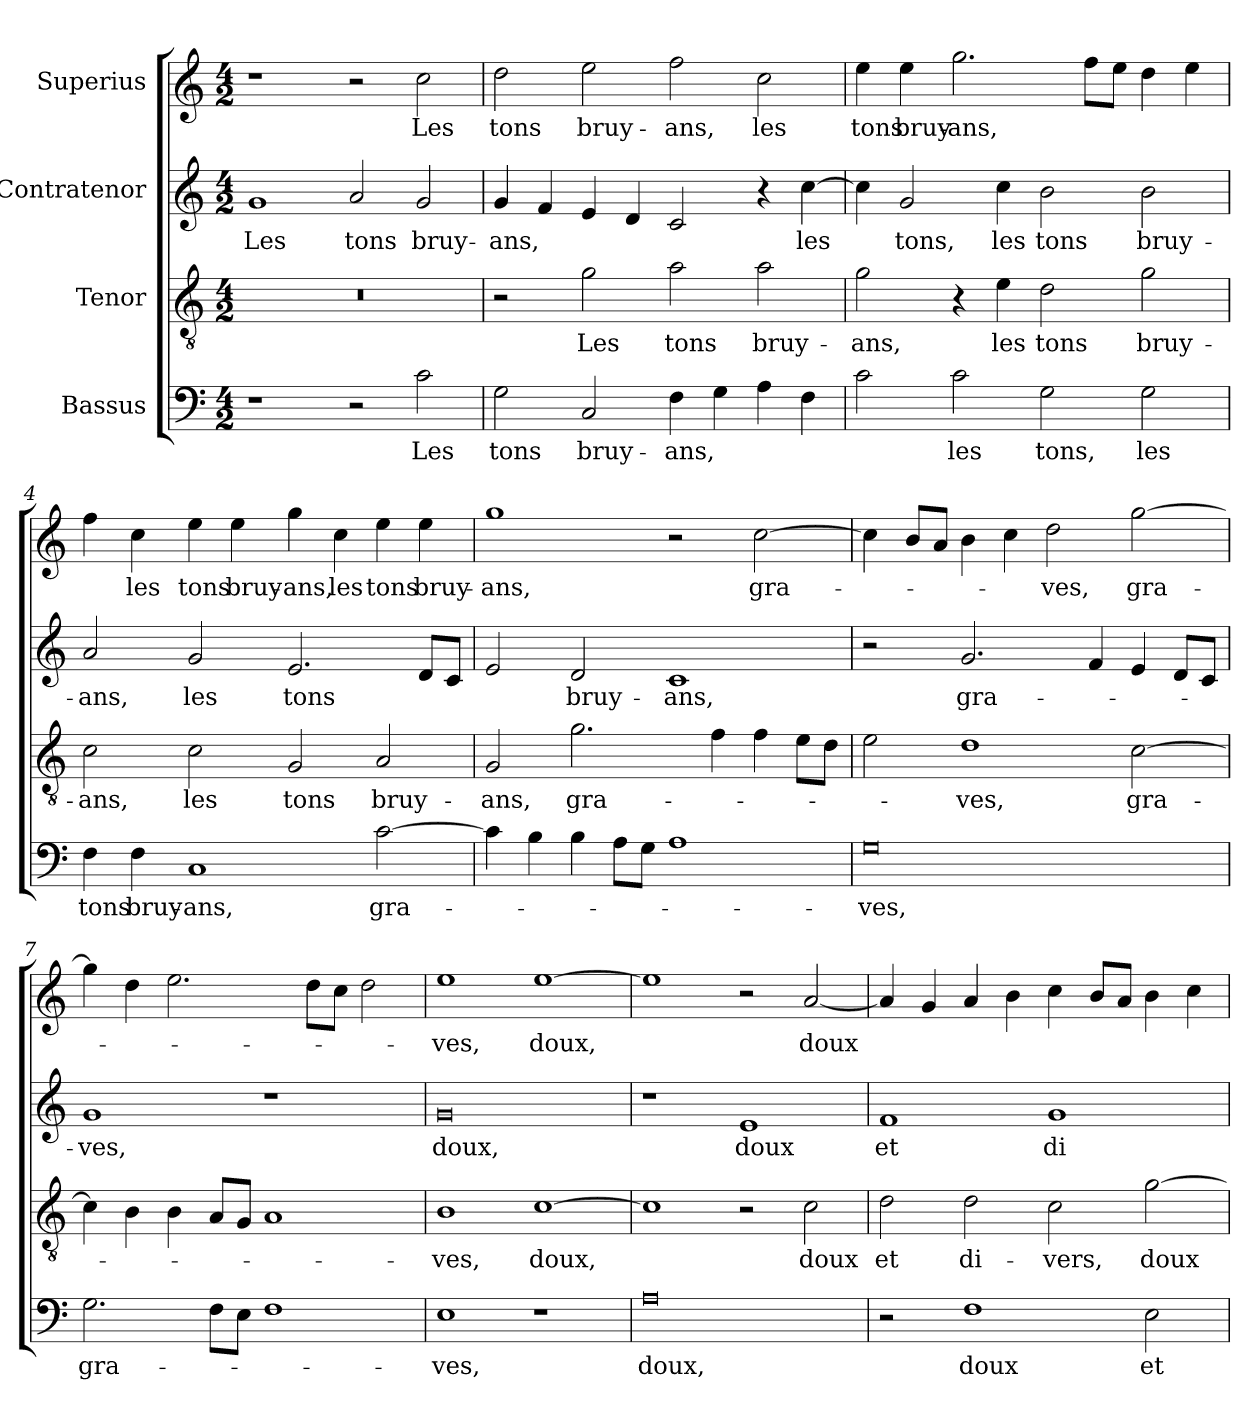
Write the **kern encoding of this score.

**kern	**text	**kern	**text	**kern	**text	**kern	**text
*part4	*part4	*part3	*part3	*part2	*part2	*part1	*part1
*staff4	*staff4	*staff3	*staff3	*staff2	*staff2	*staff1	*staff1
*I"Bassus	*	*I"Tenor	*	*I"Contratenor	*	*I"Superius	*
*clefF4	*	*clefGv2	*	*clefG2	*	*clefG2	*
*	*	*ITrd7c12	*	*	*	*	*
*k[]	*	*k[]	*	*k[]	*	*k[]	*
*C:	*	*C:	*	*C:	*	*C:	*
*M4/2	*	*M4/2	*	*M4/2	*	*M4/2	*
=1	=1	=1	=1	=1	=1	=1	=1
1r	.	0r	.	1g/	Les	1r	.
2r	.	.	.	2a/	tons	2r	.
2c\	Les	.	.	2g/	bruy-	2cc\	Les
=2	=2	=2	=2	=2	=2	=2	=2
2G\	tons	2r	.	4g/	-ans,	2dd\	tons
.	.	.	.	4f/	.	.	.
2C/	bruy-	2G\	Les	4e/	.	2ee\	bruy-
.	.	.	.	4d/	.	.	.
4F\	-ans,	2A\	tons	2c/	.	2ff\	-ans,
4G\	.	.	.	.	.	.	.
4A\	.	2A\	bruy-	4r	.	2cc\	les
4F\	.	.	.	[4cc\	les	.	.
=3	=3	=3	=3	=3	=3	=3	=3
2c\	.	2G\	-ans,	4cc\]	.	4ee\	tons
.	.	.	.	2g/	tons,	4ee\	bruy-
2c\	les	4r	.	.	.	2.gg\	-ans,
.	.	4E\	les	4cc\	les	.	.
2G\	tons,	2D\	tons	2b\	tons	.	.
.	.	.	.	.	.	8ff\L	.
.	.	.	.	.	.	8ee\J	.
2G\	les	2G\	bruy-	2b\	bruy-	4dd\	.
.	.	.	.	.	.	4ee\	.
!!LO:LB:g=z
=4	=4	=4	=4	=4	=4	=4	=4
4F\	tons	2C\	-ans,	2a/	-ans,	4ff\	.
4F\	bruy-	.	.	.	.	4cc\	les
1C/	-ans,	2C\	les	2g/	les	4ee\	tons
.	.	.	.	.	.	4ee\	bruy-
.	.	2GG/	tons	2.e/	tons	4gg\	-ans,
.	.	.	.	.	.	4cc\	les
[2c\	gra-	2AA/	bruy-	.	.	4ee\	tons
.	.	.	.	8d/L	.	4ee\	bruy-
.	.	.	.	8c/J	.	.	.
=5	=5	=5	=5	=5	=5	=5	=5
4c\]	.	2GG/	-ans,	2e/	.	1gg\	-ans,
4B\	.	.	.	.	.	.	.
4B\	.	2.G\	gra-	2d/	bruy-	.	.
8A\L	.	.	.	.	.	.	.
8G\J	.	.	.	.	.	.	.
1A\	.	.	.	1c/	-ans,	2r	.
.	.	4F\	.	.	.	.	.
.	.	4F\	.	.	.	[2cc\	gra-
.	.	8E\L	.	.	.	.	.
.	.	8D\J	.	.	.	.	.
=6	=6	=6	=6	=6	=6	=6	=6
0G\	-ves,	2E\	.	2r	.	4cc\]	.
.	.	.	.	.	.	8b/L	.
.	.	.	.	.	.	8a/J	.
.	.	1D\	-ves,	2.g/	gra-	4b\	.
.	.	.	.	.	.	4cc\	.
.	.	.	.	.	.	2dd\	-ves,
.	.	.	.	4f/	.	.	.
.	.	[2C\	gra-	4e/	.	[2gg\	gra-
.	.	.	.	8d/L	.	.	.
.	.	.	.	8c/J	.	.	.
=7	=7	=7	=7	=7	=7	=7	=7
2.G\	gra-	4C\]	.	1g/	-ves,	4gg\]	.
.	.	4BB\	.	.	.	4dd\	.
.	.	4BB\	.	.	.	2.ee\	.
8F\L	.	8AA/L	.	.	.	.	.
8E\J	.	8GG/J	.	.	.	.	.
1F\	.	1AA/	.	1r	.	.	.
.	.	.	.	.	.	8dd\L	.
.	.	.	.	.	.	8cc\J	.
.	.	.	.	.	.	2dd\	.
!!LO:LB:g=z
=8	=8	=8	=8	=8	=8	=8	=8
1E\	-ves,	1BB\	-ves,	0g/	doux,	1ee\	-ves,
1r	.	[1C\	doux,	.	.	[1ee\	doux,
=9	=9	=9	=9	=9	=9	=9	=9
0A\	doux,	1C\]	.	1r	.	1ee\]	.
.	.	2r	.	1e/	doux	2r	.
.	.	2C\	doux	.	.	[2a/	doux
=10	=10	=10	=10	=10	=10	=10	=10
2r	.	2D\	et	1f/	et	4a/]	.
.	.	.	.	.	.	4g/	.
1F\	doux	2D\	di-	.	.	4a/	.
.	.	.	.	.	.	4b\	.
.	.	2C\	-vers,	1g/	di-	4cc\	.
.	.	.	.	.	.	8b/L	.
.	.	.	.	.	.	8a/J	.
2E\	et	[2G\	doux	.	.	4b\	.
.	.	.	.	.	.	4cc\	.
=	=	=	=	=	=	=	=
*-	*-	*-	*-	*-	*-	*-	*-
